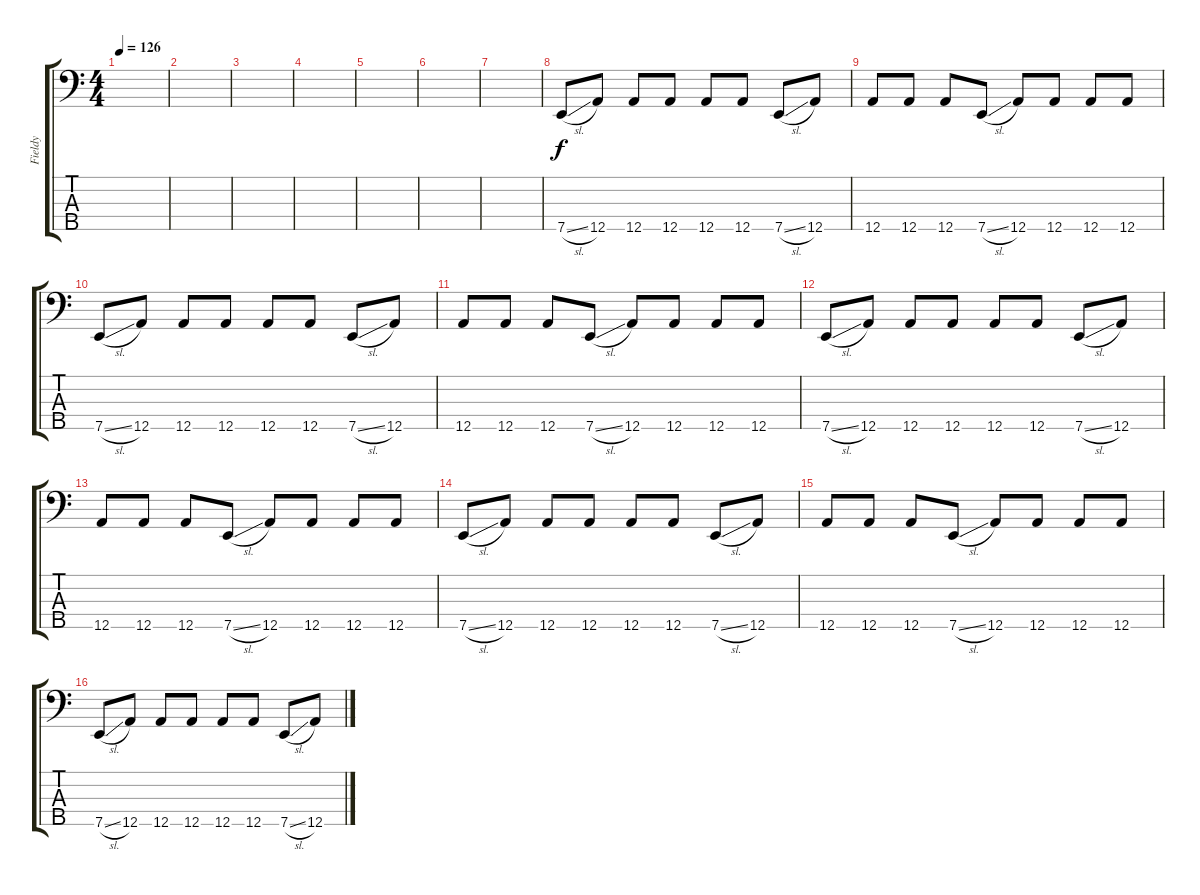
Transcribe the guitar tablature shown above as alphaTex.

\track ("Fieldy" "Fieldy") {instrument slapbass1}
\staff {score tabs}
\tuning (F2 C2 G1 D1 A0) {hide}
\ts (4 4)
\tempo 126
\clef f4
\ks c
|
|
|
|
|
|
|
7.5{sl}.8 12.5.8 12.5.8 12.5.8 12.5.8 12.5.8 7.5{sl}.8 12.5.8 |
12.5.8 12.5.8 12.5.8 7.5{sl}.8 12.5.8 12.5.8 12.5.8 12.5.8 |
7.5{sl}.8 12.5.8 12.5.8 12.5.8 12.5.8 12.5.8 7.5{sl}.8 12.5.8 |
12.5.8 12.5.8 12.5.8 7.5{sl}.8 12.5.8 12.5.8 12.5.8 12.5.8 |
7.5{sl}.8 12.5.8 12.5.8 12.5.8 12.5.8 12.5.8 7.5{sl}.8 12.5.8 |
12.5.8 12.5.8 12.5.8 7.5{sl}.8 12.5.8 12.5.8 12.5.8 12.5.8 |
7.5{sl}.8 12.5.8 12.5.8 12.5.8 12.5.8 12.5.8 7.5{sl}.8 12.5.8 |
12.5.8 12.5.8 12.5.8 7.5{sl}.8 12.5.8 12.5.8 12.5.8 12.5.8 |
7.5{sl}.8 12.5.8 12.5.8 12.5.8 12.5.8 12.5.8 7.5{sl}.8 12.5.8
